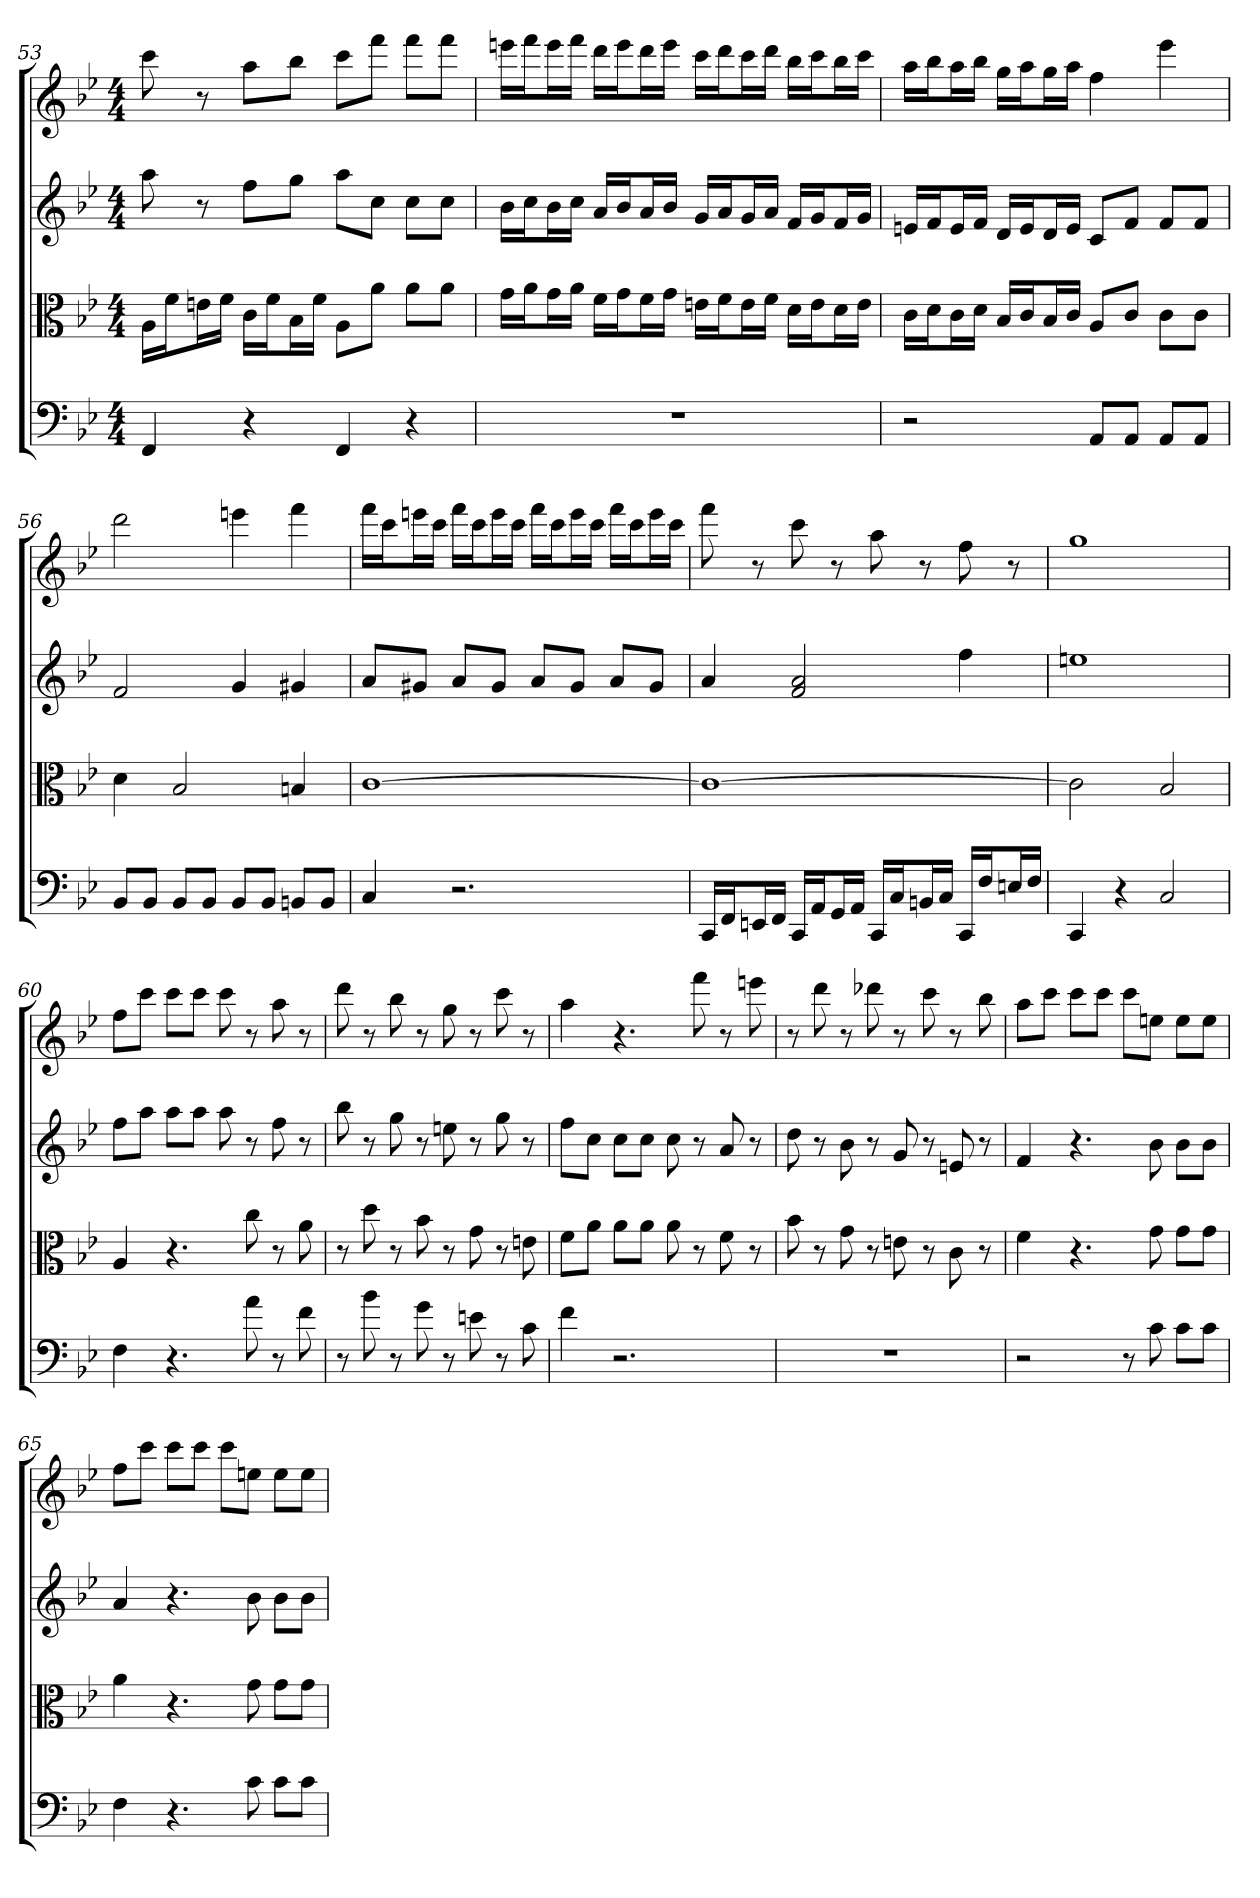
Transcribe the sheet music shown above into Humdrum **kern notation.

**kern	**kern	**kern	**kern
*part4	*part3	*part2	*part1
*staff4	*staff3	*staff2	*staff1
*clefF4	*clefC3	*	*
*k[b-e-]	*k[b-e-]	*k[b-e-]	*k[b-e-]
*B-:	*B-:	*B-:	*B-:
*M4/4	*M4/4	*M4/4	*M4/4
=53	=53	=53	=53
4FF	16A\LL	8aa	8ccc
.	16f\J	.	.
.	16en\L	8r	8r
.	16f\JJ	.	.
4r	16c\LL	8ffL	8aaL
.	16f\J	.	.
.	16B-\L	8ggJ	8bb-J
.	16f\JJ	.	.
4FF	8A\L	8aaL	8cccL
.	8a\J	8ccJ	8fffJ
4r	8a\L	8ccL	8fffL
.	8a\J	8ccJ	8fffJ
=54	=54	=54	=54
1r	16g\LL	16b-LL	16eeenLL
.	16a\J	16ccJ	16fffJ
.	16g\L	16b-L	16eeeL
.	16a\JJ	16ccJJ	16fffJJ
.	16f\LL	16aLL	16dddLL
.	16g\J	16b-J	16eeeJ
.	16f\L	16aL	16dddL
.	16g\JJ	16b-JJ	16eeeJJ
.	16en\LL	16gLL	16cccLL
.	16f\J	16aJ	16dddJ
.	16e\L	16gL	16cccL
.	16f\JJ	16aJJ	16dddJJ
.	16d\LL	16fLL	16bb-LL
.	16e\J	16gJ	16cccJ
.	16d\L	16fL	16bb-L
.	16e\JJ	16gJJ	16cccJJ
=55	=55	=55	=55
2r	16c\LL	16enLL	16aaLL
.	16d\J	16fJ	16bb-J
.	16c\L	16eL	16aaL
.	16d\JJ	16fJJ	16bb-JJ
.	16B-/LL	16dLL	16ggLL
.	16c/J	16eJ	16aaJ
.	16B-/L	16dL	16ggL
.	16c/JJ	16eJJ	16aaJJ
8AA/L	8A/L	8cL	4ff
8AA/J	8c/J	8fJ	.
8AA/L	8c\L	8fL	4eee-
8AA/J	8c\J	8fJ	.
=56	=56	=56	=56
8BB-/L	4d	2f	2ddd
8BB-/J	.	.	.
8BB-/L	2B-	.	.
8BB-/J	.	.	.
8BB-/L	.	4g	4eeen
8BB-/J	.	.	.
8BBn/L	4Bn	4g#X	4fff
8BB/J	.	.	.
=57	=57	=57	=57
4C	[1c	8aL	16fffLL
.	.	.	16cccJ
.	.	8g#XJ	16eeenL
.	.	.	16cccJJ
2.r	.	8aL	16fffLL
.	.	.	16cccJ
.	.	8g#J	16eeeL
.	.	.	16cccJJ
.	.	8aL	16fffLL
.	.	.	16cccJ
.	.	8g#J	16eeeL
.	.	.	16cccJJ
.	.	8aL	16fffLL
.	.	.	16cccJ
.	.	8g#J	16eeeL
.	.	.	16cccJJ
=58	=58	=58	=58
16CC/LL	1c_	4a	8fff
16FF/J	.	.	.
16EEn/L	.	.	8r
16FF/JJ	.	.	.
16CC/LL	.	2f 2a	8ccc
16AA/J	.	.	.
16GG/L	.	.	8r
16AA/JJ	.	.	.
16CC/LL	.	.	8aa
16C/J	.	.	.
16BBn/L	.	.	8r
16C/JJ	.	.	.
16CC/LL	.	4ff	8ff
16F/J	.	.	.
16En/L	.	.	8r
16F/JJ	.	.	.
=59	=59	=59	=59
4CC	2c]	1een	1gg
4r	.	.	.
2C	2B-	.	.
=60	=60	=60	=60
4F	4A	8ffL	8ffL
.	.	8aaJ	8cccJ
4.r	4.r	8aaL	8cccL
.	.	8aaJ	8cccJ
.	.	8aa	8ccc
8a	8cc	8r	8r
8r	8r	8ff	8aa
8f	8a	8r	8r
=61	=61	=61	=61
8r	8r	8bb-	8ddd
8b-	8dd	8r	8r
8r	8r	8gg	8bb-
8g	8b-	8r	8r
8r	8r	8een	8gg
8en	8g	8r	8r
8r	8r	8gg	8ccc
8c	8en	8r	8r
=62	=62	=62	=62
4f	8f\L	8ffL	4aa
.	8a\J	8ccJ	.
2.r	8a\L	8ccL	4.r
.	8a\J	8ccJ	.
.	8a	8cc	.
.	8r	8r	8fff
.	8f	8a	8r
.	8r	8r	8eeen
=63	=63	=63	=63
1r	8b-	8dd	8r
.	8r	8r	8ddd
.	8g	8b-	8r
.	8r	8r	8ddd-X
.	8en	8g	8r
.	8r	8r	8ccc
.	8c	8en	8r
.	8r	8r	8bb-
=64	=64	=64	=64
2r	4f	4f	8aaL
.	.	.	8cccJ
.	4.r	4.r	8cccL
.	.	.	8cccJ
8r	.	.	8cccL
8c	8g	8b-	8eenJ
8c\L	8g\L	8b-L	8eeL
8c\J	8g\J	8b-J	8eeJ
=65	=65	=65	=65
4F	4a	4a	8ffL
.	.	.	8cccJ
4.r	4.r	4.r	8cccL
.	.	.	8cccJ
.	.	.	8cccL
8c	8g	8b-	8eenJ
8c\L	8g\L	8b-L	8eeL
8c\J	8g\J	8b-J	8eeJ
=	=	=	=
*-	*-	*-	*-
